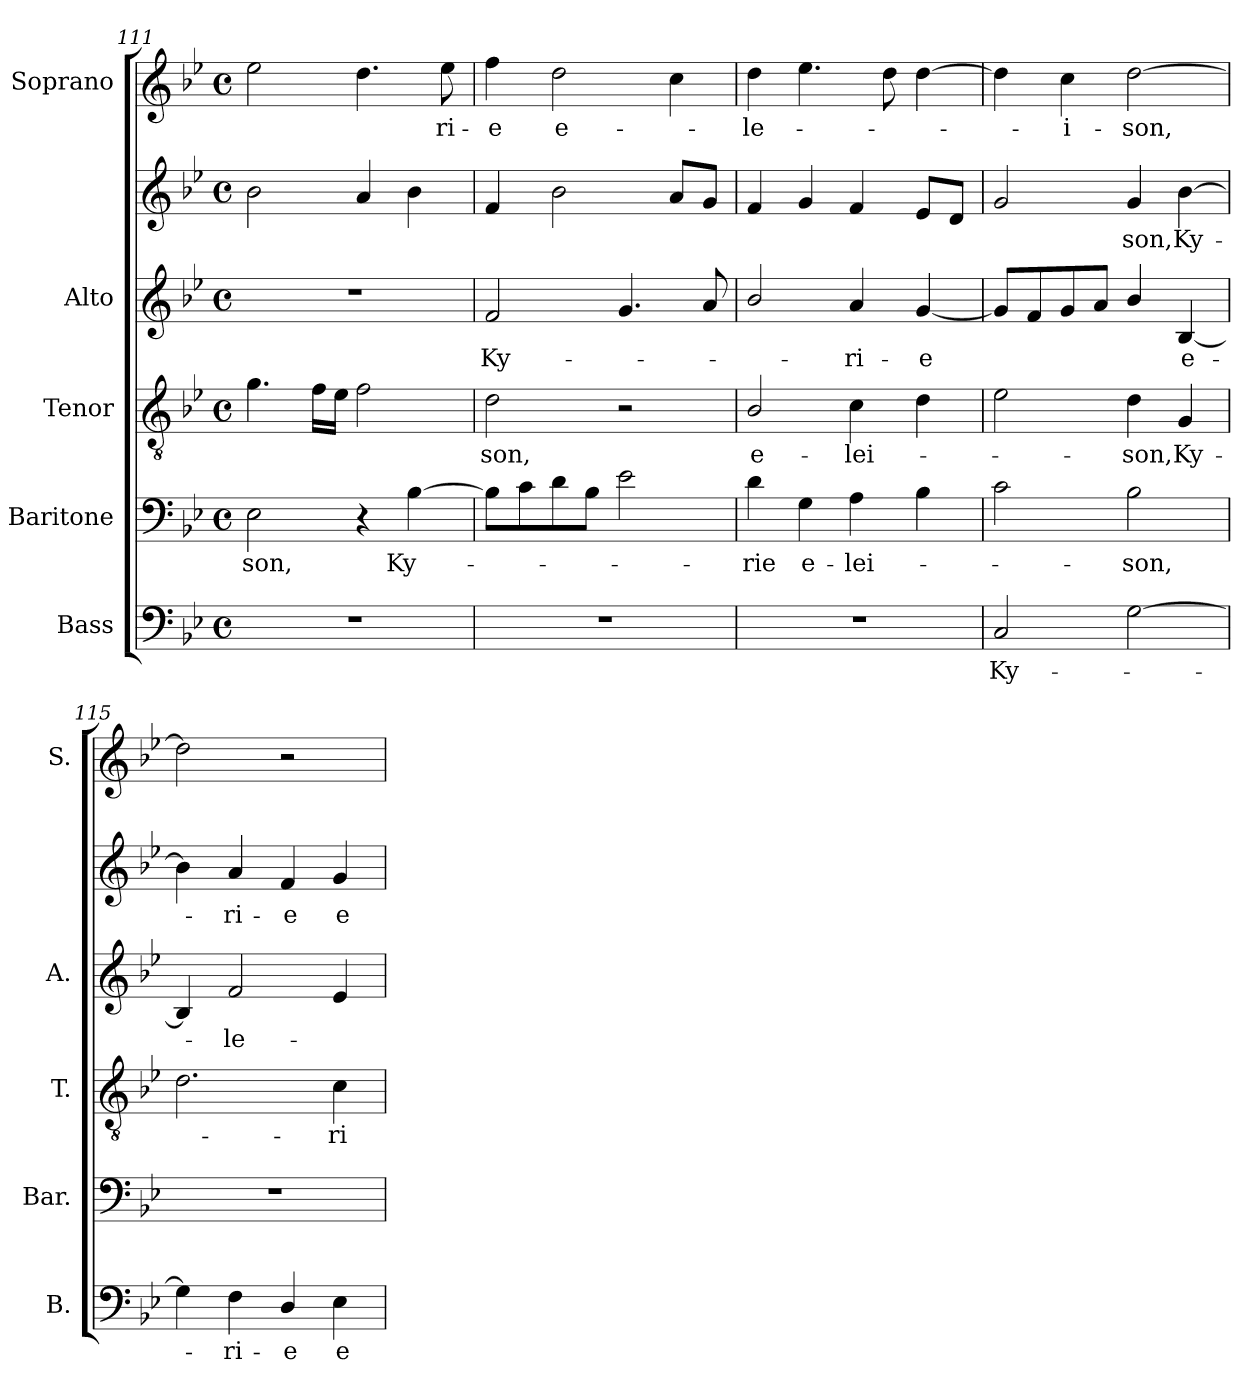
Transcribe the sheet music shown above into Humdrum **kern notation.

**kern	**text	**kern	**text	**kern	**text	**kern	**text	**kern	**text	**kern	**text
*part6	*part6	*part5	*part5	*part4	*part4	*part3	*part3	*part2	*part2	*part1	*part1
*staff6	*staff6	*staff5	*staff5	*staff4	*staff4	*staff3	*staff3	*staff2	*staff2	*staff1	*staff1
*I"Bass	*	*I"Baritone	*	*I"Tenor	*	*I"Alto	*	*	*	*I"Soprano	*
*I'B.	*	*I'Bar.	*	*I'T.	*	*I'A.	*	*	*	*I'S.	*
*clefF4	*	*clefF4	*	*clefGv2	*	*clefG2	*	*clefG2	*	*clefG2	*
*	*	*	*	*ITrd7c12	*	*	*	*	*	*	*
*k[b-e-]	*	*k[b-e-]	*	*k[b-e-]	*	*k[b-e-]	*	*k[b-e-]	*	*k[b-e-]	*
*B-:	*	*B-:	*	*B-:	*	*B-:	*	*B-:	*	*B-:	*
*M4/4	*	*M4/4	*	*M4/4	*	*M4/4	*	*M4/4	*	*M4/4	*
*met(c)	*	*met(c)	*	*met(c)	*	*met(c)	*	*met(c)	*	*met(c)	*
=111	=111	=111	=111	=111	=111	=111	=111	=111	=111	=111	=111
!	!	!	!LO:LY:b:color=#000000	!	!	!	!	!	!	!	!
1r	.	2E-i\	-son,	4.Gi\	.	1r	.	2b-i\	.	2ee-i\	.
.	.	.	.	16Fi\LL	.	.	.	.	.	.	.
.	.	.	.	16E-i\JJ	.	.	.	.	.	.	.
.	.	4r	.	2Fi\	.	.	.	4ai/	.	4.ddi\	.
!	!	!	!LO:LY:b:color=#000000	!	!	!	!	!	!	!	!
.	.	[4B-i\	Ky-	.	.	.	.	4b-i\	.	.	.
!	!	!	!	!	!	!	!	!	!	!	!LO:LY:b:color=#000000
.	.	.	.	.	.	.	.	.	.	8ee-i\	-ri-
=112	=112	=112	=112	=112	=112	=112	=112	=112	=112	=112	=112
!	!	!	!	!	!LO:LY:b:color=#000000	!	!	!	!	!	!
!	!	!	!	!	!	!	!LO:LY:b:color=#000000	!	!	!	!
!	!	!	!	!	!	!	!	!	!	!	!LO:LY:b:color=#000000
1r	.	8B-i\L]	.	2Di\	-son,	2fi/	Ky-	4fi/	.	4ffi\	-e
.	.	8ci\	.	.	.	.	.	.	.	.	.
!	!	!	!	!	!	!	!	!	!	!	!LO:LY:b:color=#000000
.	.	8di\	.	.	.	.	.	2b-i\	.	2ddi\	e-
.	.	8B-i\J	.	.	.	.	.	.	.	.	.
.	.	2e-i\	.	2r	.	4.gi/	.	.	.	.	.
.	.	.	.	.	.	.	.	8ai/L	.	4cci\	.
.	.	.	.	.	.	8ai/	.	8gi/J	.	.	.
=113	=113	=113	=113	=113	=113	=113	=113	=113	=113	=113	=113
!	!	!	!LO:LY:b:color=#000000	!	!	!	!	!	!	!	!
!	!	!	!	!	!LO:LY:b:color=#000000	!	!	!	!	!	!
!	!	!	!	!	!	!	!	!	!	!	!LO:LY:b:color=#000000
1r	.	4di\	-rie	2BB-i/	e-	2b-i/	.	4fi/	.	4ddi\	-le-
!	!	!	!LO:LY:b:color=#000000	!	!	!	!	!	!	!	!
.	.	4Gi\	e-	.	.	.	.	4gi/	.	4.ee-i\	.
!	!	!	!LO:LY:b:color=#000000	!	!	!	!	!	!	!	!
!	!	!	!	!	!LO:LY:b:color=#000000	!	!	!	!	!	!
!	!	!	!	!	!	!	!LO:LY:b:color=#000000	!	!	!	!
.	.	4Ai\	-lei-	4Ci\	-lei-	4ai/	-ri-	4fi/	.	.	.
.	.	.	.	.	.	.	.	.	.	8ddi\	.
!	!	!	!	!	!	!	!LO:LY:b:color=#000000	!	!	!	!
.	.	4B-i\	.	4Di\	.	[4gi/	-e	8e-i/L	.	[4ddi\	.
.	.	.	.	.	.	.	.	8di/J	.	.	.
!!LO:LB:g=z
=114	=114	=114	=114	=114	=114	=114	=114	=114	=114	=114	=114
!	!LO:LY:b:color=#000000	!	!	!	!	!	!	!	!	!	!
2Ci/	Ky-	2ci\	.	2E-i\	.	8gi/L]	.	2gi/	.	4ddi\]	.
.	.	.	.	.	.	8fi/	.	.	.	.	.
!	!	!	!	!	!	!	!	!	!	!	!LO:LY:b:color=#000000
.	.	.	.	.	.	8gi/	.	.	.	4cci\	-i-
.	.	.	.	.	.	8ai/J	.	.	.	.	.
!	!	!	!LO:LY:b:color=#000000	!	!	!	!	!	!	!	!
!	!	!	!	!	!LO:LY:b:color=#000000	!	!	!	!	!	!
!	!	!	!	!	!	!	!	!	!LO:LY:b:color=#000000	!	!
!	!	!	!	!	!	!	!	!	!	!	!LO:LY:b:color=#000000
[2Gi\	.	2B-i\	-son,	4Di\	-son,	4b-i/	.	4gi/	-son,	[2ddi\	-son,
!	!	!	!	!	!LO:LY:b:color=#000000	!	!	!	!	!	!
!	!	!	!	!	!	!	!LO:LY:b:color=#000000	!	!	!	!
!	!	!	!	!	!	!	!	!	!LO:LY:b:color=#000000	!	!
.	.	.	.	4GGi/	Ky-	[4B-i/	e-	[4b-i\	Ky-	.	.
=115	=115	=115	=115	=115	=115	=115	=115	=115	=115	=115	=115
4Gi\]	.	1r	.	2.Di\	.	4B-i/]	.	4b-i\]	.	2ddi\]	.
!	!LO:LY:b:color=#000000	!	!	!	!	!	!	!	!	!	!
!	!	!	!	!	!	!	!LO:LY:b:color=#000000	!	!	!	!
!	!	!	!	!	!	!	!	!	!LO:LY:b:color=#000000	!	!
4Fi\	-ri-	.	.	.	.	2fi/	-le-	4ai/	-ri-	.	.
!	!LO:LY:b:color=#000000	!	!	!	!	!	!	!	!	!	!
!	!	!	!	!	!	!	!	!	!LO:LY:b:color=#000000	!	!
4Di/	-e	.	.	.	.	.	.	4fi/	-e	2r	.
!	!LO:LY:b:color=#000000	!	!	!	!	!	!	!	!	!	!
!	!	!	!	!	!LO:LY:b:color=#000000	!	!	!	!	!	!
!	!	!	!	!	!	!	!	!	!LO:LY:b:color=#000000	!	!
4E-i\	e-	.	.	4Ci\	-ri-	4e-i/	.	4gi/	e-	.	.
=	=	=	=	=	=	=	=	=	=	=	=
*-	*-	*-	*-	*-	*-	*-	*-	*-	*-	*-	*-
